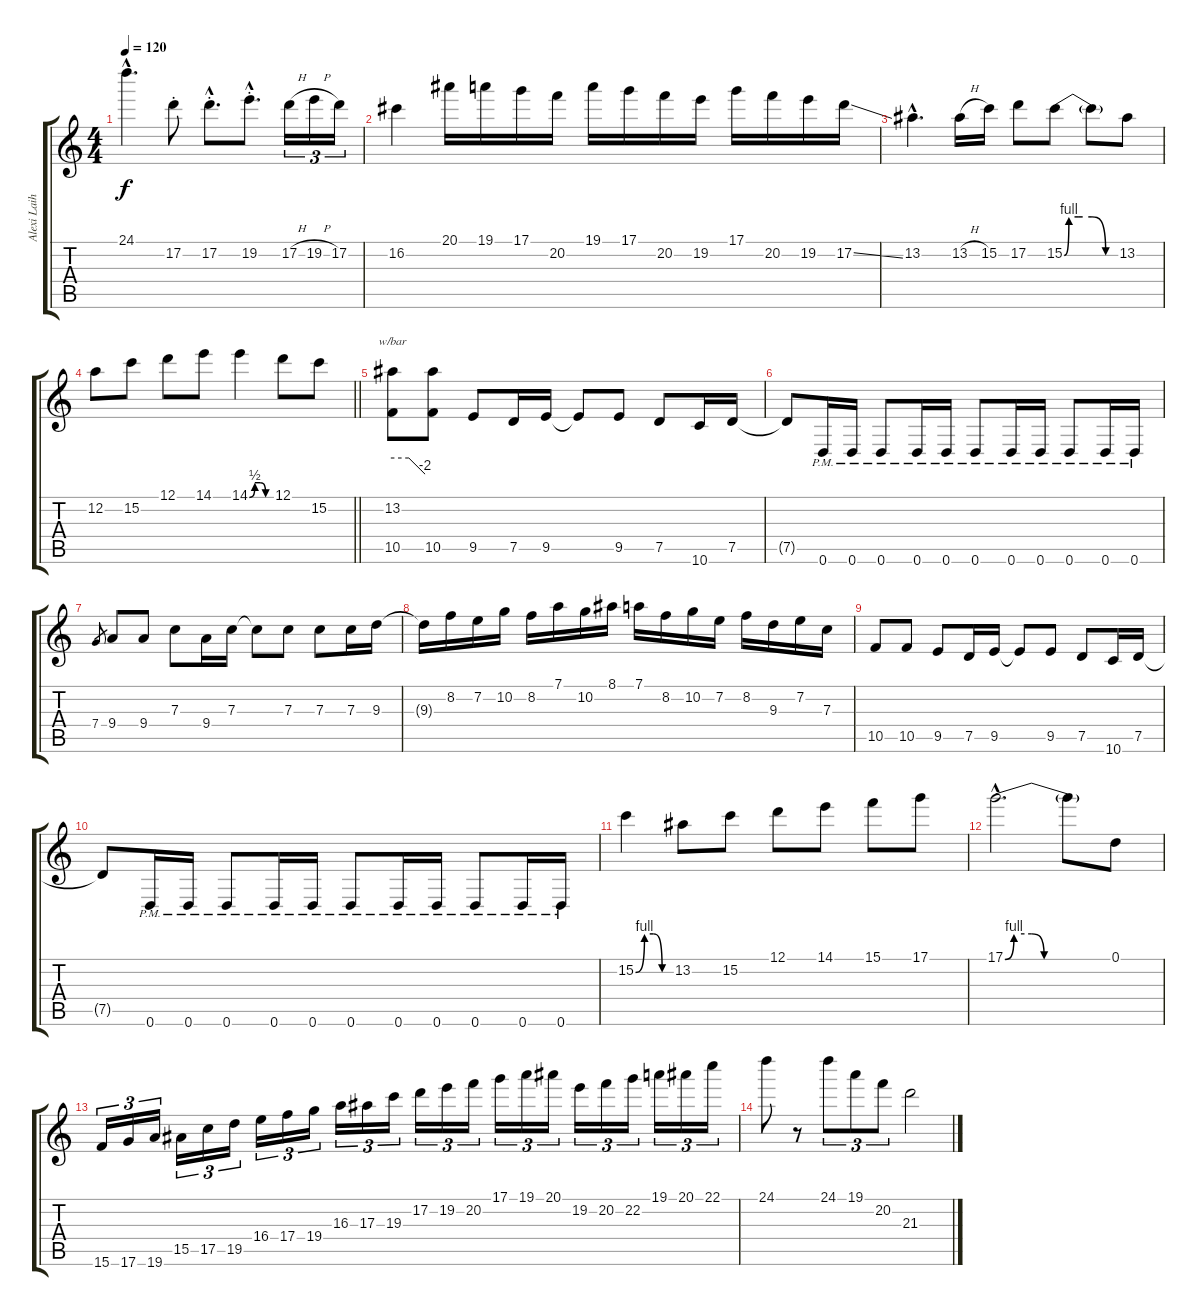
\track ("Alexi Laiho" "Alexi Laih") {instrument overdrivenguitar}
\staff {score tabs}
\tuning (D4 A3 F3 C3 G2 D2) {hide}
\ts (4 4)
\tempo 120
\clef g2
\ks c
24.1{hac}.4{d dy f} 17.2{st}.8 17.2{hac st}.8{d} 19.2{hac st}.8{d} 17.2{h}.16{tu (3 2)} 19.2{h}.16{tu (3 2)} 17.2.16{tu (3 2)} |
16.2.4 20.1.16 19.1.16 17.1.16 20.2.16 19.1.16 17.1.16 20.2.16 19.2.16 17.1.16 20.2.16 19.2.16 17.2{ss}.16 |
13.2{hac}.4{d} 13.2{h}.16 15.2.16 17.2.8 15.2{be (custom 0 0 5 4 15 4 20 4 30 4 45 0 60 0)}.8 15.2{t}.8 13.2.8 |
\barLineRight lightlight
12.2.8 15.2.8 12.1.8 14.1.8 14.1{be (custom 0 0 15 2 30 2 45 0 60 0)}.4 12.1.8 15.2.8 |
(13.2 10.5).8{tbe (custom default 0 0 30 0 60 -8)} (13.2{t} 10.5).8 9.5.8 7.5.16 9.5.16 9.5{t}.8 9.5.8 7.5.8 10.6.16 7.5.16 |
7.5{t}.8 0.6{pm}.16 0.6{pm}.16 0.6{pm}.8 0.6{pm}.16 0.6{pm}.16 0.6{pm}.8 0.6{pm}.16 0.6{pm}.16 0.6{pm}.8 0.6{pm}.16 0.6{pm}.16 |
7.4.8{gr} 9.4.8 9.4.8 7.3.8 9.4.16 7.3.16 7.3{t}.8 7.3.8 7.3.8 7.3.16 9.3.16 |
9.3{t}.16 8.2.16 7.2.16 10.2.16 8.2.16 7.1.16 10.2.16 8.1.16 7.1.16 8.2.16 10.2.16 7.2.16 8.2.16 9.3.16 7.2.16 7.3.16 |
10.5.8 10.5.8 9.5.8 7.5.16 9.5.16 9.5{t}.8 9.5.8 7.5.8 10.6.16 7.5.16 |
7.5{t}.8 0.6{pm}.16 0.6{pm}.16 0.6{pm}.8 0.6{pm}.16 0.6{pm}.16 0.6{pm}.8 0.6{pm}.16 0.6{pm}.16 0.6{pm}.8 0.6{pm}.16 0.6{pm}.16 |
15.2{be (custom 0 0 15 4 30 4 45 0 60 0)}.4 13.2.8 15.2.8 12.1.8 14.1.8 15.1.8 17.1.8 |
17.1{be (custom 0 0 5 4 15 4 22 0 35 0 60 0) hac}.2{d} 17.1{t}.8 0.1.8 |
15.6.16{tu (3 2)} 17.6.16{tu (3 2)} 19.6.16{tu (3 2)} 15.5.16{tu (3 2)} 17.5.16{tu (3 2)} 19.5.16{tu (3 2)} 16.4.16{tu (3 2)} 17.4.16{tu (3 2)} 19.4.16{tu (3 2)} 16.3.16{tu (3 2)} 17.3.16{tu (3 2)} 19.3.16{tu (3 2)} 17.2.16{tu (3 2)} 19.2.16{tu (3 2)} 20.2.16{tu (3 2)} 17.1.16{tu (3 2)} 19.1.16{tu (3 2)} 20.1.16{tu (3 2)} 19.2.16{tu (3 2)} 20.2.16{tu (3 2)} 22.2.16{tu (3 2)} 19.1.16{tu (3 2)} 20.1.16{tu (3 2)} 22.1.16{tu (3 2)} |
24.1.8 r.8 24.1.8{tu (3 2)} 19.1.8{tu (3 2)} 20.2.8{tu (3 2)} 21.3.2
